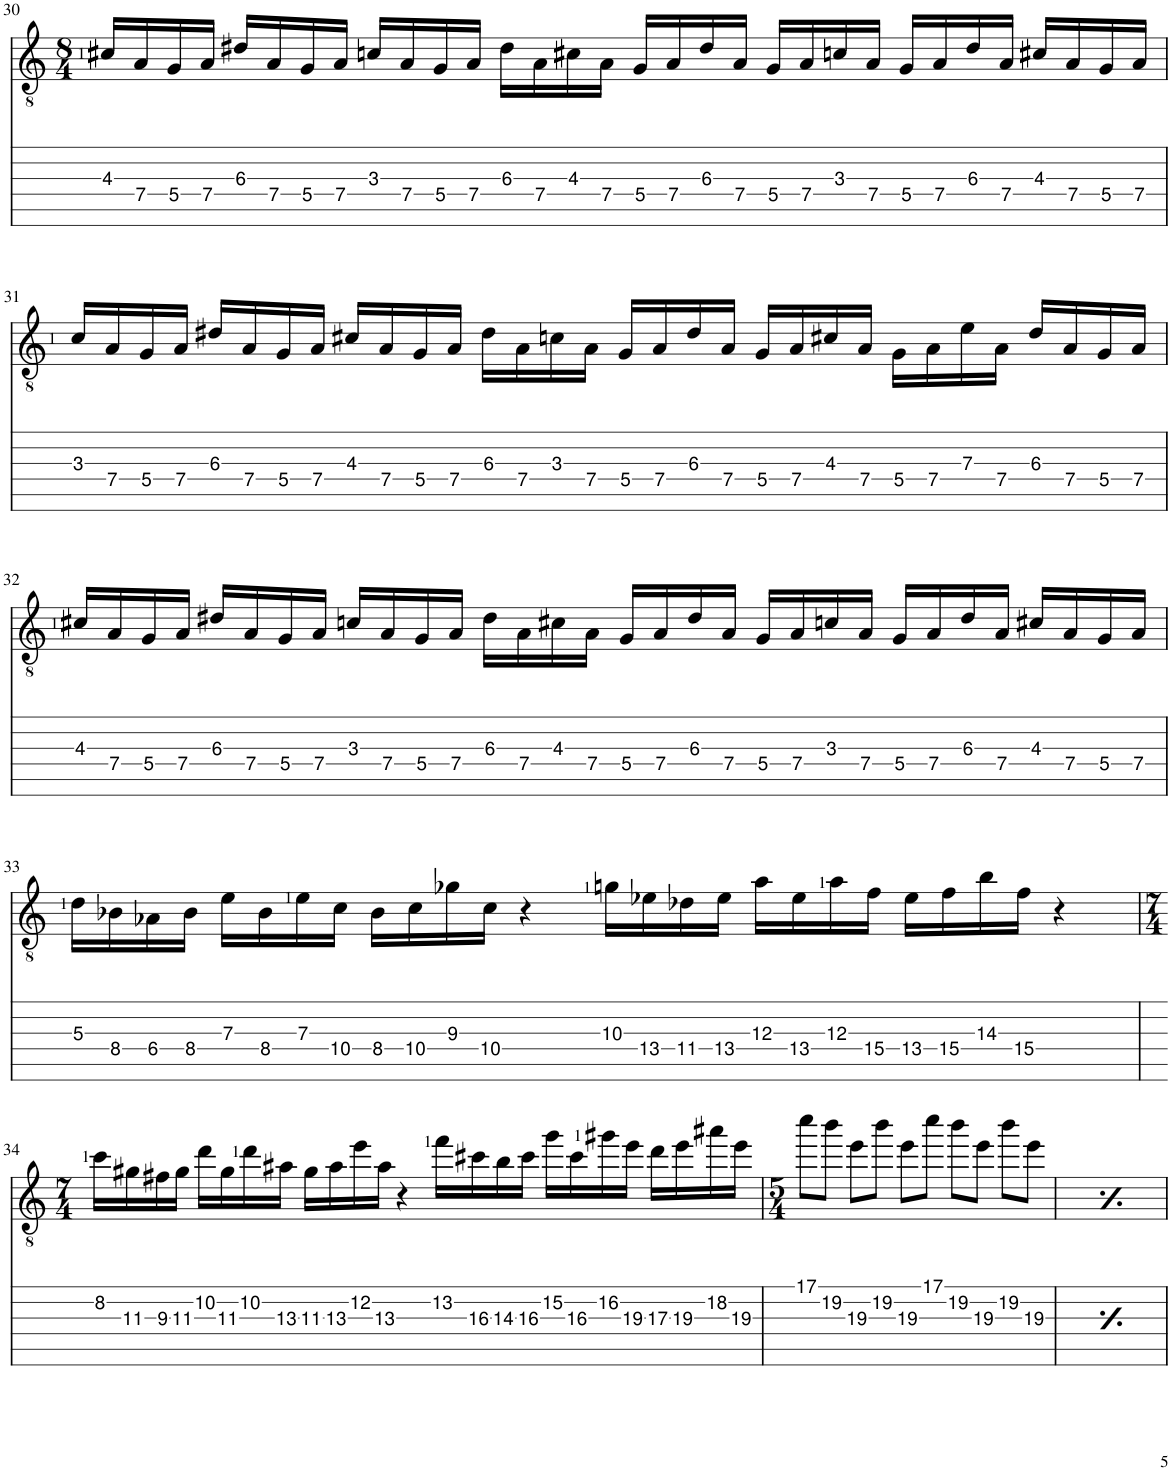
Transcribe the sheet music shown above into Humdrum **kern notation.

**kern	**kern
*part1	*part1
*staff2	*staff1
*I"Electric Guitar	*
*I'El. Guit.	*
!!LO:PB:g=z
*	*clefGv2
*k[]	*k[]
*M8/4	*M8/4
=30	=30
16c#LL	16c#X/LL
16A	16A/
16G	16G/
16A	16A/JJ
16d#	16d#X/LL
16A	16A/
16G	16G/
16A	16A/JJ
16c	16cn/LL
16A	16A/
16G	16G/
16A	16A/JJ
16d#	16d#\LL
16A	16A\
16c#	16c#X\
16A	16A\JJ
16G	16G/LL
16A	16A/
16d#	16d#/
16A	16A/JJ
16G	16G/LL
16A	16A/
16c	16cn/
16A	16A/JJ
16G	16G/LL
16A	16A/
16d#	16d#/
16A	16A/JJ
16c#	16c#X/LL
16A	16A/
16G	16G/
16AJJ	16A/JJ
!!LO:LB:g=z
=31	=31
16cLL	16c/LL
16A	16A/
16G	16G/
16A	16A/JJ
16d#X	16d#X/LL
16A	16A/
16G	16G/
16A	16A/JJ
16c#	16c#X/LL
16A	16A/
16G	16G/
16A	16A/JJ
16d#	16d#\LL
16A	16A\
16c	16cn\
16A	16A\JJ
16G	16G/LL
16A	16A/
16d#	16d#/
16A	16A/JJ
16G	16G/LL
16A	16A/
16c#	16c#X/
16A	16A/JJ
16G	16G\LL
16A	16A\
16e	16e\
16A	16A\JJ
16d#	16d#/LL
16A	16A/
16G	16G/
16AJJ	16A/JJ
!!LO:LB:g=z
=32	=32
16c#XLL	16c#X/LL
16A	16A/
16G	16G/
16A	16A/JJ
16d#X	16d#X/LL
16A	16A/
16G	16G/
16A	16A/JJ
16cn	16cn/LL
16A	16A/
16G	16G/
16A	16A/JJ
16d#	16d#\LL
16A	16A\
16c#X	16c#X\
16A	16A\JJ
16G	16G/LL
16A	16A/
16d#	16d#/
16A	16A/JJ
16G	16G/LL
16A	16A/
16cn	16cn/
16A	16A/JJ
16G	16G/LL
16A	16A/
16d#	16d#/
16A	16A/JJ
16c#X	16c#X/LL
16A	16A/
16G	16G/
16AJJ	16A/JJ
!!LO:LB:g=z
=33	=33
16dLL	16d\LL
16B-	16B-X\
16A-	16A-X\
16B-	16B-\JJ
16e	16e\LL
16B-	16B-\
16e	16e\
16c	16c\JJ
16B-	16B-\LL
16c	16c\
16g-	16g-X\
16cJJ	16c\JJ
4r	4r
16gLL	16gn\LL
16e-	16e-X\
16d-	16d-X\
16e-	16e-\JJ
16a	16a\LL
16e-	16e-\
16a	16a\
16f	16f\JJ
16e-	16e-\LL
16f	16f\
16b	16b\
16fJJ	16f\JJ
4r	4r
!!LO:LB:g=z
=34	=34
*M7/4	*M7/4
16ccLL	16cc\LL
16g#X	16g#X\
16f#X	16f#X\
16g#	16g#\JJ
16dd	16dd\LL
16g#	16g#\
16dd	16dd\
16a#XJJ	16a#X\JJ
16g#LL	16g#\LL
16a#	16a#\
16ee	16ee\
16a#JJ	16a#\JJ
4r	4r
16ffLL	16ff\LL
16cc#X	16cc#X\
16b	16b\
16cc#	16cc#\JJ
16gg	16gg\LL
16cc#	16cc#\
16gg#X	16gg#X\
16ee	16ee\JJ
16dd	16dd\LL
16ee	16ee\
16aa#X	16aa#X\
16eeJJ	16ee\JJ
=35	=35
*M5/4	*M5/4
8cccL	8ccc\L
8bb	8bb\J
8ee	8ee\L
8bbJ	8bb\J
8eeL	8ee\L
8ccc	8ccc\J
8bb	8bb\L
8ee	8ee\J
8bb	8bb\L
8eeJ	8ee\J
=36	=36
8cccL	8ccc\L
8bb	8bb\J
8ee	8ee\L
8bbJ	8bb\J
8eeL	8ee\L
8ccc	8ccc\J
8bb	8bb\L
8ee	8ee\J
8bb	8bb\L
8eeJ	8ee\J
=	=
*-	*-
